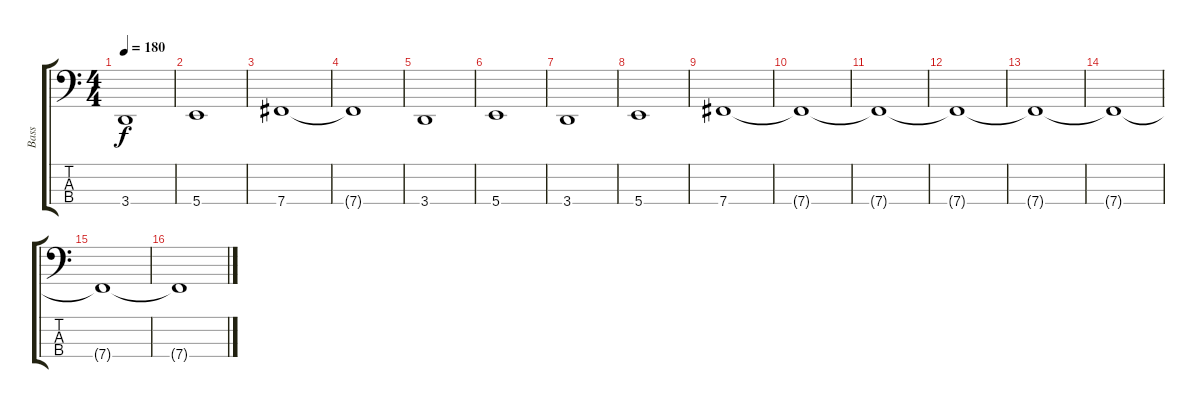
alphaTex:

\track ("Bass" "Bass") {instrument electricbassfinger}
\staff {score tabs}
\tuning (E2 B1 Gb1 B0) {hide}
\ts (4 4)
\tempo 180
\clef f4
\ks c
3.4.1{dy f} |
5.4.1 |
7.4.1 |
7.4{t}.1 |
3.4.1 |
5.4.1 |
3.4.1 |
5.4.1 |
7.4.1 |
7.4{t}.1 |
7.4{t}.1 |
7.4{t}.1 |
7.4{t}.1 |
7.4{t}.1 |
7.4{t}.1 |
7.4{t}.1
